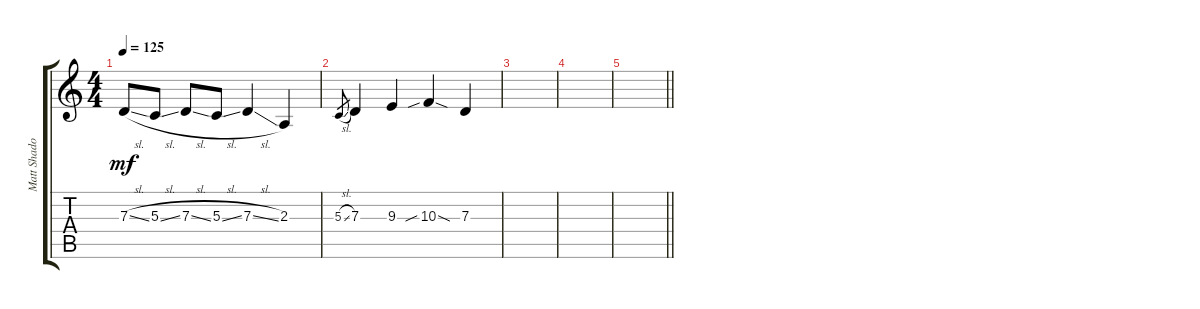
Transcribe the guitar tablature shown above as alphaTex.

\track ("Matt Shadows" "Matt Shado") {instrument lead6voice}
\staff {score tabs}
\tuning (E4 B3 G3 D3 A2 D2) {hide}
\ts (4 4)
\tempo 125
\clef g2
\ks c
7.3{sl}.8{dy mf} 5.3{sl}.8 7.3{sl}.8 5.3{sl}.8 7.3{sl}.4 2.3.4 |
5.3{sl}.8{gr} 7.3.4 9.3.4 10.3{sib sod}.4 7.3.4 |
|
|
\barLineRight lightlight
